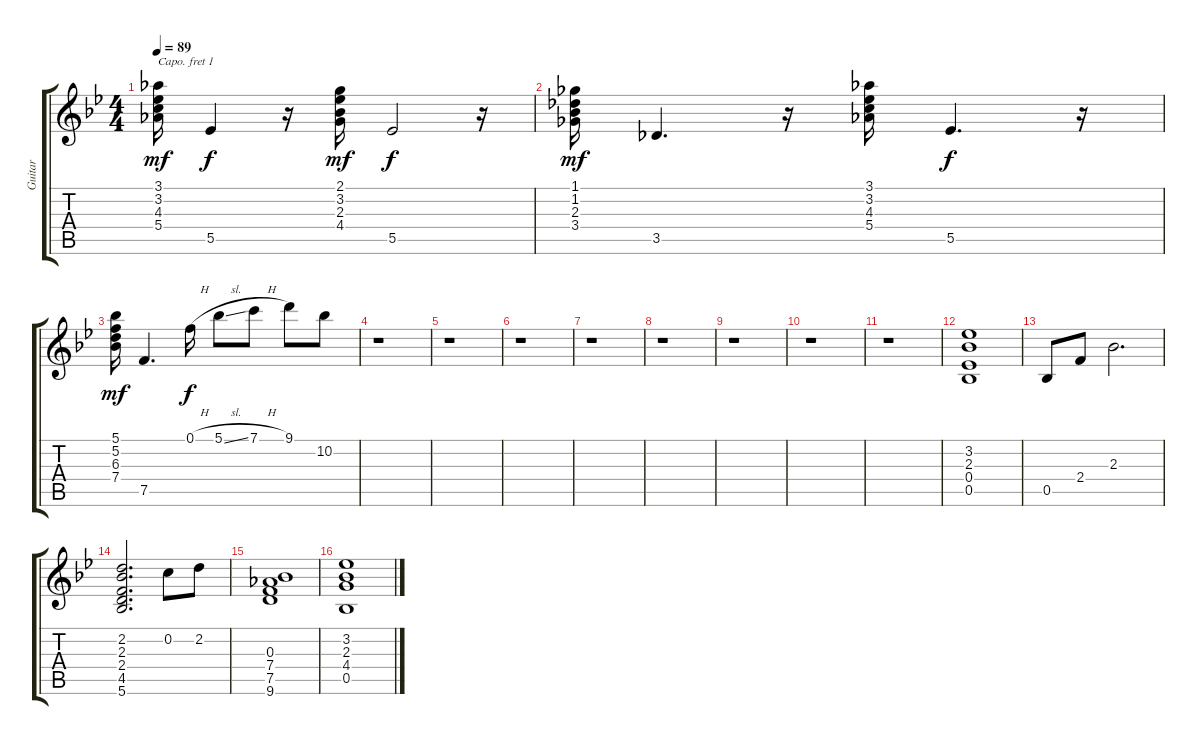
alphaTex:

\track ("Guitar" "Guitar") {instrument electricguitarclean}
\staff {score tabs}
\capo 1
\tuning (E4 B3 G3 D3 A2 E2) {hide}
\ts (4 4)
\tempo 89
\clef g2
\ks bb
(3.1 3.2 4.3 5.4).16{dy mf} 5.5.4{dy f} r.16 (2.1 3.2 2.3 4.4).16{dy mf} 5.5.2{dy f} r.16 |
(1.1 1.2 2.3 3.4).16{dy mf} 3.5.4{d} r.16 (3.1 3.2 4.3 5.4).16 5.5.4{d dy f} r.16 |
(5.1 5.2 6.3 7.4).16{dy mf} 7.5.4{d} 0.1{h}.16{dy f} 5.1{sl}.8 7.1{h}.8 9.1.8 10.2.8 |
r.1 |
r.1 |
r.1 |
r.1 |
r.1 |
r.1 |
r.1 |
r.1 |
(3.2 2.3 0.4 0.5).1 |
0.5.8 2.4.8 2.3.2{d} |
(2.2 2.3 2.4 4.5 5.6).2{d} 0.2.8 2.2.8 |
(0.3 7.4 7.5 9.6).1 |
(3.2 2.3 4.4 0.5).1
